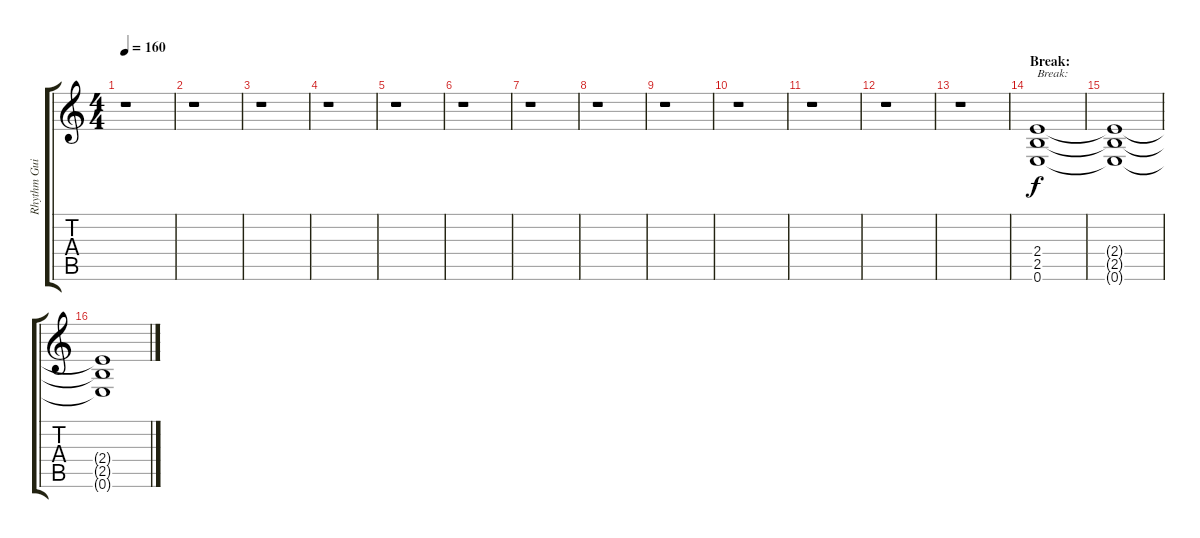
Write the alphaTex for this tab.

\track ("Rhythm Guitar 2" "Rhythm Gui") {instrument distortionguitar}
\staff {score tabs}
\tuning (E4 B3 G3 D3 A2 E2) {hide}
\ts (4 4)
\tempo 160
\clef g2
\ks c
r.1{dy f} |
r.1 |
r.1 |
r.1 |
r.1 |
r.1 |
r.1 |
r.1 |
r.1 |
r.1 |
r.1 |
r.1 |
r.1 |
\section ("" "Break:")
(2.4 2.5 0.6).1{txt "Break:"} |
(2.4{t} 2.5{t} 0.6{t}).1 |
(2.4{t} 2.5{t} 0.6{t}).1
